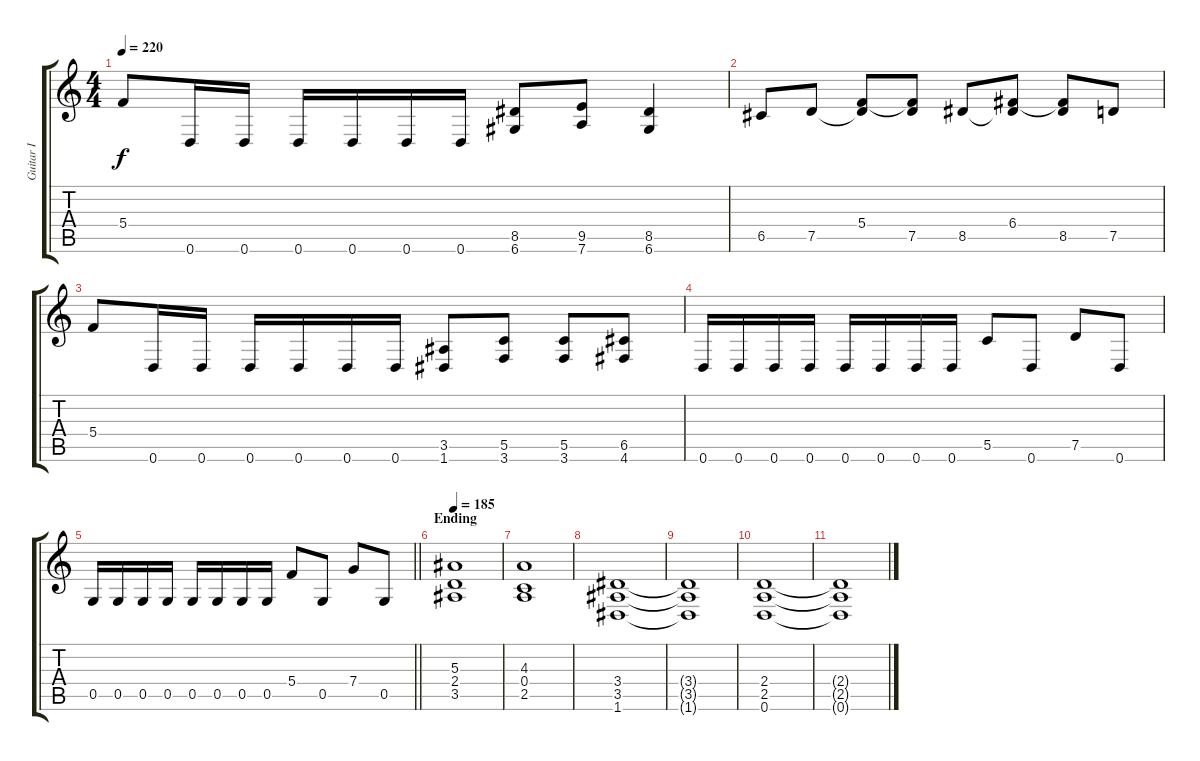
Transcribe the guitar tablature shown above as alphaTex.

\track ("Guitar I" "Guitar I") {instrument distortionguitar}
\staff {score tabs}
\tuning (D4 A3 F3 C3 G2 D2) {hide}
\ts (4 4)
\tempo 220
\clef g2
\ks c
5.4.8{dy f} 0.6.16 0.6.16 0.6.16 0.6.16 0.6.16 0.6.16 (8.5 6.6).8 (9.5 7.6).8 (8.5 6.6).4 |
6.5.8 7.5.8 (5.4 7.5{t}).8 (5.4{t} 7.5).8 8.5.8 (6.4 8.5{t}).8 (6.4{t} 8.5).8 7.5.8 |
5.4.8 0.6.16 0.6.16 0.6.16 0.6.16 0.6.16 0.6.16 (3.5 1.6).8 (5.5 3.6).8 (5.5 3.6).8 (6.5 4.6).8 |
0.6.16 0.6.16 0.6.16 0.6.16 0.6.16 0.6.16 0.6.16 0.6.16 5.5.8 0.6.8 7.5.8 0.6.8 |
\barLineRight lightlight
0.5.16 0.5.16 0.5.16 0.5.16 0.5.16 0.5.16 0.5.16 0.5.16 5.4.8 0.5.8 7.4.8 0.5.8 |
\section ("" "Ending")
\tempo 185
(5.3 2.4 3.5).1 |
(4.3 0.4 2.5).1 |
(3.4 3.5 1.6).1 |
(3.4{t} 3.5{t} 1.6{t}).1 |
(2.4 2.5 0.6).1 |
(2.4{t} 2.5{t} 0.6{t}).1
